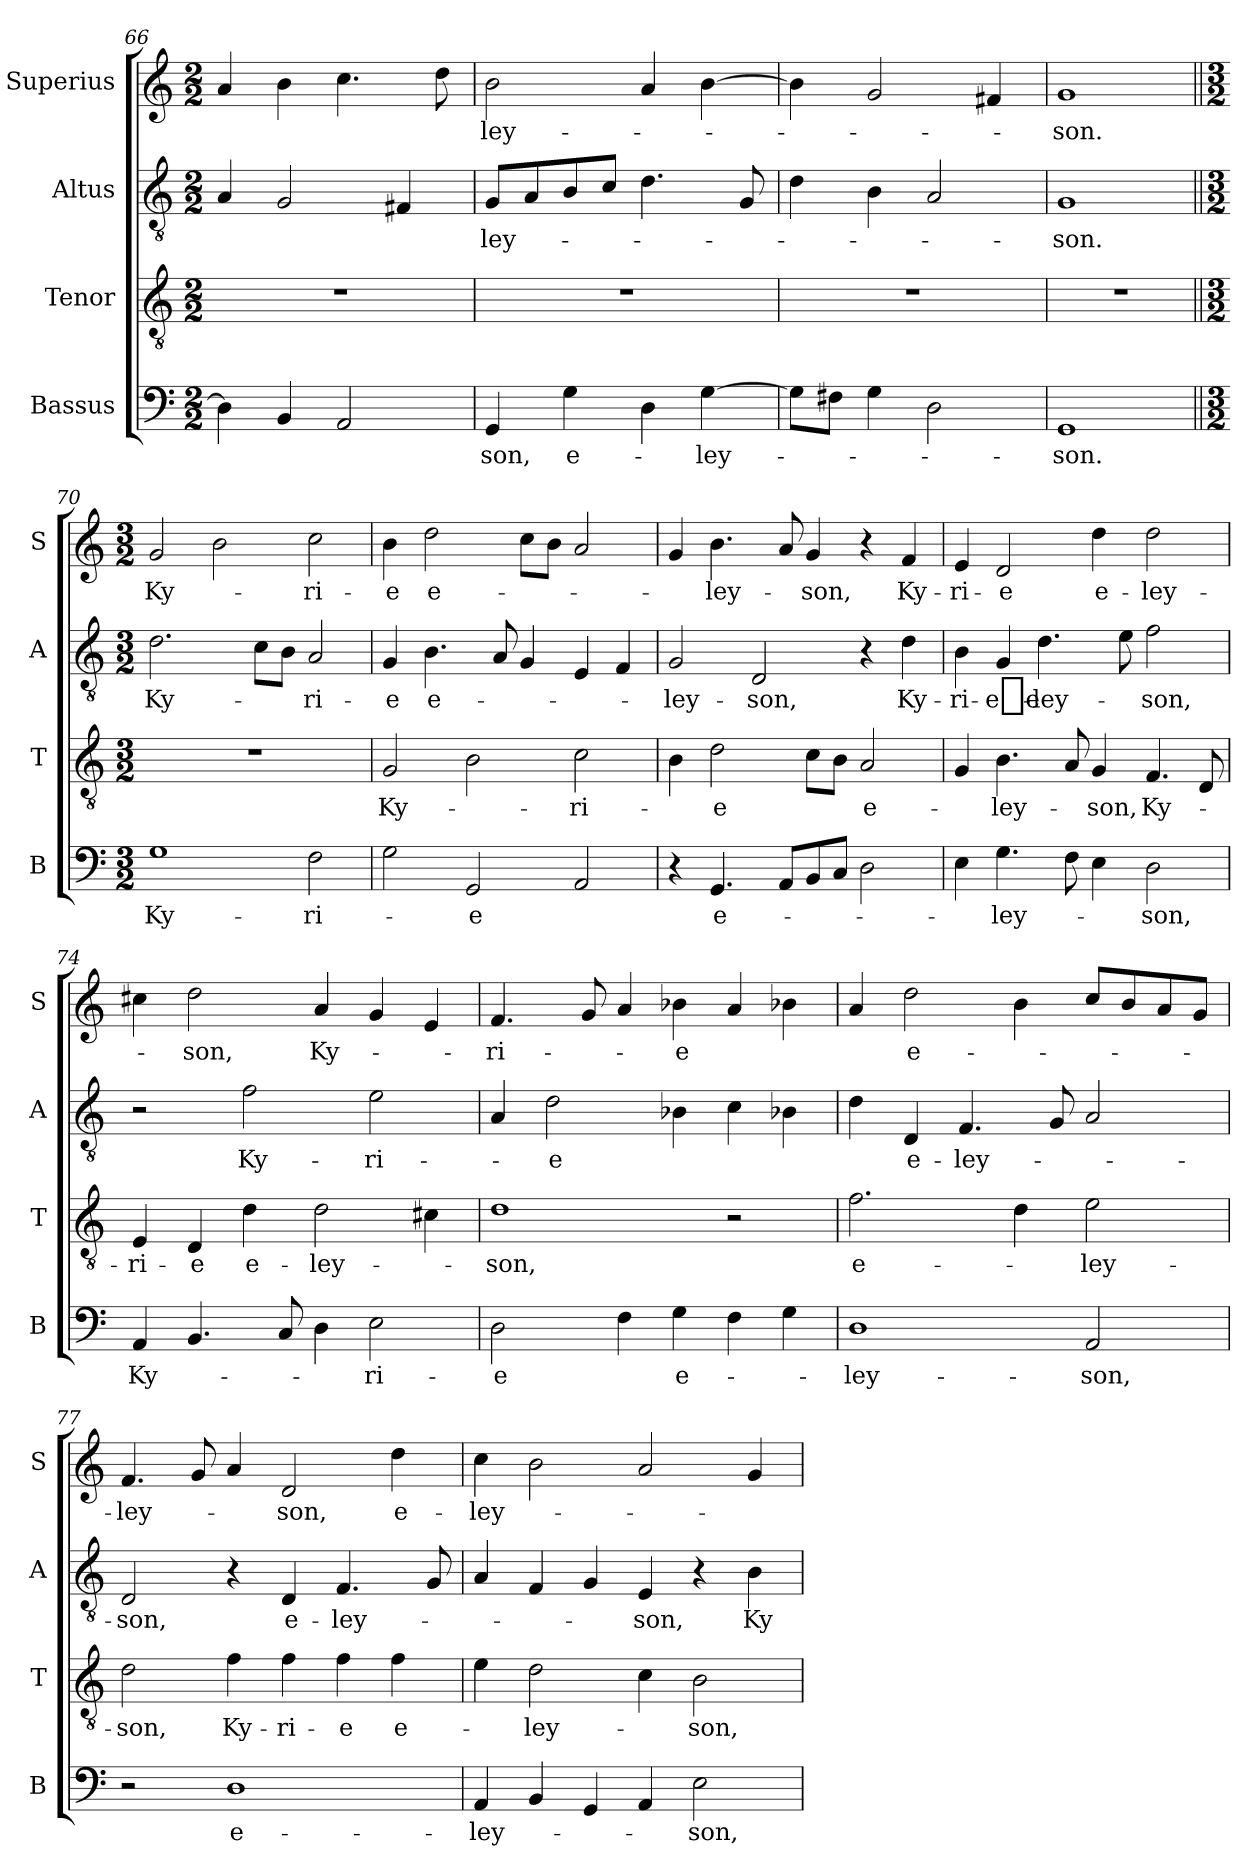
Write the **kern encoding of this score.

**kern	**text	**kern	**text	**kern	**text	**kern	**text
*part4	*part4	*part3	*part3	*part2	*part2	*part1	*part1
*staff4	*staff4	*staff3	*staff3	*staff2	*staff2	*staff1	*staff1
*I"Bassus	*	*I"Tenor	*	*I"Altus	*	*I"Superius	*
*I'B	*	*I'T	*	*I'A	*	*I'S	*
*clefF4	*	*clefGv2	*	*clefGv2	*	*clefG2	*
*k[]	*	*k[]	*	*k[]	*	*k[]	*
*M2/2	*	*M2/2	*	*M2/2	*	*M2/2	*
=66	=66	=66	=66	=66	=66	=66	=66
4D]	.	1r	.	4A	.	4a	.
4BB	.	.	.	2G	.	4b	.
2AA	.	.	.	.	.	4.cc	.
.	.	.	.	4F#X	.	.	.
.	.	.	.	.	.	8dd	.
=67	=67	=67	=67	=67	=67	=67	=67
!	!LO:LY:i	!	!	!	!	!	!
4GG	-son,	1r	.	8GL	-ley-	2b	-ley-
.	.	.	.	8A	.	.	.
4G	e-	.	.	8B	.	.	.
.	.	.	.	8cJ	.	.	.
4D	.	.	.	4.d	.	4a	.
[4G	-ley-	.	.	.	.	[4b	.
.	.	.	.	8G	.	.	.
=68	=68	=68	=68	=68	=68	=68	=68
8GL]	.	1r	.	4d	.	4b]	.
8F#XJ	.	.	.	.	.	.	.
4G	.	.	.	4B	.	2g	.
2D	.	.	.	2A	.	.	.
.	.	.	.	.	.	4f#X	.
=69	=69	=69	=69	=69	=69	=69	=69
1GG	-son.	1r	.	1G	-son.	1g	-son.
=70||	=70||	=70||	=70||	=70||	=70||	=70||	=70||
*M3/2	*	*M3/2	*	*M3/2	*	*M3/2	*
1G	Ky-	1.r	.	2.d	Ky-	2g	Ky-
.	.	.	.	.	.	2b	.
.	.	.	.	8cL	.	.	.
.	.	.	.	8BJ	.	.	.
2F	-ri-	.	.	2A	-ri-	2cc	-ri-
=71	=71	=71	=71	=71	=71	=71	=71
2G	.	2G	Ky-	4G	-e	4b	-e
!	!	!	!	!	!LO:LY:i	!	!LO:LY:i
.	.	.	.	4.B	e-	2dd	e-
2GG	-e	2B	.	.	.	.	.
.	.	.	.	8A	.	.	.
.	.	.	.	4G	.	8ccL	.
.	.	.	.	.	.	8bJ	.
2AA	.	2c	-ri-	4E	.	2a	.
.	.	.	.	4F	.	.	.
=72	=72	=72	=72	=72	=72	=72	=72
!	!	!	!	!	!LO:LY:i	!	!
4r	.	4B	.	2G	-ley-	4g	.
!	!LO:LY:i	!	!	!	!	!	!LO:LY:i
4.GG	e-	2d	-e	.	.	4.b	-ley-
!	!	!	!	!	!LO:LY:i	!	!
.	.	.	.	2D	-son,	.	.
8AAL	.	.	.	.	.	8a	.
!	!	!	!	!	!	!	!LO:LY:i
8BB	.	8cL	.	.	.	4g	-son,
8CJ	.	8BJ	.	.	.	.	.
!	!	!	!LO:LY:i	!	!	!	!
2D	.	2A	e-	4r	.	4r	.
!	!	!	!	!	!LO:LY:i	!	!LO:LY:i
.	.	.	.	4d	Ky-	4f	Ky-
=73	=73	=73	=73	=73	=73	=73	=73
!	!	!	!	!	!LO:LY:i	!	!LO:LY:i
4E	.	4G	.	4B	-ri-	4e	-ri-
!	!LO:LY:i	!	!LO:LY:i	!	!LO:LY:i	!	!LO:LY:i
4.G	-ley-	4.B	-ley-	4G	-e_e-	2d	-e
!	!	!	!	!	!LO:LY:i	!	!
.	.	.	.	4.d	-ley-	.	.
8F	.	8A	.	.	.	.	.
!	!	!	!LO:LY:i	!	!	!	!LO:LY:i
4E	.	4G	-son,	.	.	4dd	e-
.	.	.	.	8e	.	.	.
!	!LO:LY:i	!	!LO:LY:i	!	!LO:LY:i	!	!LO:LY:i
2D	-son,	4.F	Ky-	2f	-son,	2dd	-ley-
.	.	8D	.	.	.	.	.
=74	=74	=74	=74	=74	=74	=74	=74
!	!LO:LY:i	!	!LO:LY:i	!	!	!	!
4AA	Ky-	4E	-ri-	2r	.	4cc#i	.
!	!	!	!LO:LY:i	!	!	!	!LO:LY:i
4.BB	.	4D	-e	.	.	2dd	-son,
!	!	!	!LO:LY:i	!	!LO:LY:i	!	!
.	.	4d	e-	2f	Ky-	.	.
8C	.	.	.	.	.	.	.
!	!	!	!LO:LY:i	!	!	!	!LO:LY:i
4D	.	2d	-ley-	.	.	4a	Ky-
!	!LO:LY:i	!	!	!	!LO:LY:i	!	!
2E	-ri-	.	.	2e	-ri-	4g	.
.	.	4c#X	.	.	.	4e	.
=75	=75	=75	=75	=75	=75	=75	=75
!	!LO:LY:i	!	!LO:LY:i	!	!	!	!LO:LY:i
2D	-e	1d	-son,	4A	.	4.f	-ri-
!	!	!	!	!	!LO:LY:i	!	!
.	.	.	.	2d	-e	.	.
.	.	.	.	.	.	8g	.
4F	.	.	.	.	.	4a	.
!	!LO:LY:i	!	!	!	!	!	!LO:LY:i
4G	e-	.	.	4B-X	.	4b-X	-e
4F	.	2r	.	4c	.	4a	.
4G	.	.	.	4B-X	.	4b-X	.
=76	=76	=76	=76	=76	=76	=76	=76
!	!LO:LY:i	!	!LO:LY:i	!	!	!	!
1D	-ley-	2.f	e-	4d	.	4a	.
!	!	!	!	!	!LO:LY:i	!	!LO:LY:i
.	.	.	.	4D	e-	2dd	e-
!	!	!	!	!	!LO:LY:i	!	!
.	.	.	.	4.F	-ley-	.	.
.	.	4d	.	.	.	4b	.
.	.	.	.	8G	.	.	.
!	!LO:LY:i	!	!LO:LY:i	!	!	!	!
2AA	-son,	2e	-ley-	2A	.	8ccL	.
.	.	.	.	.	.	8b	.
.	.	.	.	.	.	8a	.
.	.	.	.	.	.	8gJ	.
=77	=77	=77	=77	=77	=77	=77	=77
!	!	!	!LO:LY:i	!	!LO:LY:i	!	!LO:LY:i
2r	.	2d	-son,	2D	-son,	4.f	-ley-
.	.	.	.	.	.	8g	.
!	!LO:LY:i	!	!LO:LY:i	!	!	!	!
1D	e-	4f	Ky-	4r	.	4a	.
!	!	!	!LO:LY:i	!	!LO:LY:i	!	!LO:LY:i
.	.	4f	-ri-	4D	e-	2d	-son,
!	!	!	!LO:LY:i	!	!LO:LY:i	!	!
.	.	4f	-e	4.F	-ley-	.	.
!	!	!	!LO:LY:i	!	!	!	!LO:LY:i
.	.	4f	e-	.	.	4dd	e-
.	.	.	.	8G	.	.	.
=78	=78	=78	=78	=78	=78	=78	=78
!	!LO:LY:i	!	!	!	!	!	!LO:LY:i
4AA	-ley-	4e	.	4A	.	4cc	-ley-
!	!	!	!LO:LY:i	!	!	!	!
4BB	.	2d	-ley-	4F	.	2b	.
4GG	.	.	.	4G	.	.	.
!	!	!	!	!	!LO:LY:i	!	!
4AA	.	4c	.	4E	-son,	2a	.
!	!LO:LY:i	!	!LO:LY:i	!	!	!	!
2E	-son,	2B	-son,	4r	.	.	.
!	!	!	!	!	!LO:LY:i	!	!
.	.	.	.	4B	Ky-	4g	.
=	=	=	=	=	=	=	=
*-	*-	*-	*-	*-	*-	*-	*-
